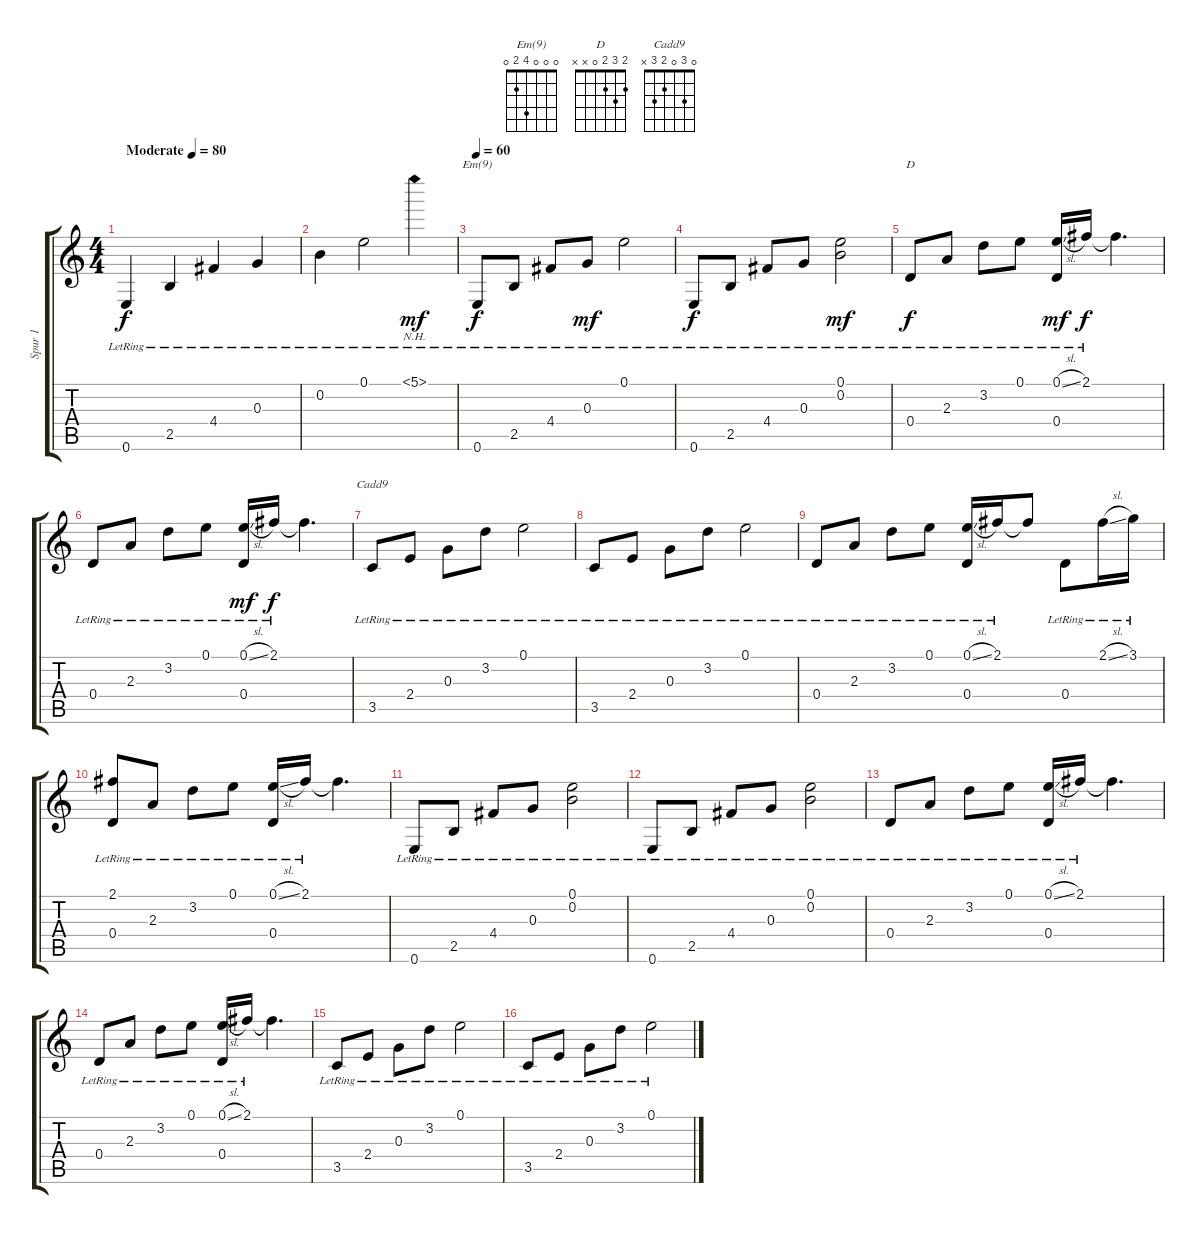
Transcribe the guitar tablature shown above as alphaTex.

\track ("Spur 1" "Spur 1") {instrument acousticguitarsteel}
\staff {score tabs}
\tuning (E4 B3 G3 D3 A2 E2) {hide}
\chord ("Em(9)" 0 0 0 4 2 0)
\chord ("D" 2 3 2 0 x x)
\chord ("Cadd9" 0 3 0 2 3 x)
\ts (4 4)
\tempo (80 "Moderate")
\clef g2
\ks c
0.6{lr}.4{dy f instrument acousticguitarsteel} 2.5{lr}.4 4.4{lr}.4 0.3{lr}.4 |
0.2{lr}.4 0.1{lr}.2 5.1{nh lr}.4{dy mf} |
\tempo 60
0.6{lr}.8{ch "Em(9)" dy f} 2.5{lr}.8 4.4{lr}.8 0.3{lr}.8{dy mf} 0.1{lr}.2 |
0.6{lr}.8{dy f} 2.5{lr}.8 4.4{lr}.8 0.3{lr}.8 (0.1{lr} 0.2{lr}).2{dy mf} |
0.4{lr}.8{ch "D" dy f} 2.3{lr}.8 3.2{lr}.8 0.1{lr}.8 (0.1{sl lr} 0.4{lr}).16{dy mf} 2.1{lr}.16{dy f} 2.1{t}.4{d} |
0.4{lr}.8 2.3{lr}.8 3.2{lr}.8 0.1{lr}.8 (0.1{sl lr} 0.4{lr}).16{dy mf} 2.1{lr}.16{dy f} 2.1{t}.4{d} |
3.5{lr}.8{ch "Cadd9"} 2.4{lr}.8 0.3{lr}.8 3.2{lr}.8 0.1{lr}.2 |
3.5{lr}.8 2.4{lr}.8 0.3{lr}.8 3.2{lr}.8 0.1{lr}.2 |
0.4{lr}.8 2.3{lr}.8 3.2{lr}.8 0.1{lr}.8 (0.1{sl lr} 0.4{lr}).16 2.1{lr}.16 2.1{t}.8 0.4{lr}.8 2.1{sl lr}.16 3.1{lr}.16 |
(2.1{lr} 0.4{lr}).8 2.3{lr}.8 3.2{lr}.8 0.1{lr}.8 (0.1{sl lr} 0.4{lr}).16 2.1{lr}.16 2.1{t}.4{d} |
0.6{lr}.8 2.5{lr}.8 4.4{lr}.8 0.3{lr}.8 (0.1{lr} 0.2).2 |
0.6{lr}.8 2.5{lr}.8 4.4{lr}.8 0.3{lr}.8 (0.1{lr} 0.2{lr}).2 |
0.4{lr}.8 2.3{lr}.8 3.2{lr}.8 0.1{lr}.8 (0.1{sl lr} 0.4{lr}).16 2.1{lr}.16 2.1{t}.4{d} |
0.4{lr}.8 2.3{lr}.8 3.2{lr}.8 0.1{lr}.8 (0.1{sl lr} 0.4{lr}).16 2.1{lr}.16 2.1{t}.4{d} |
3.5{lr}.8 2.4{lr}.8 0.3{lr}.8 3.2{lr}.8 0.1{lr}.2 |
3.5{lr}.8 2.4{lr}.8 0.3{lr}.8 3.2{lr}.8 0.1{lr}.2
